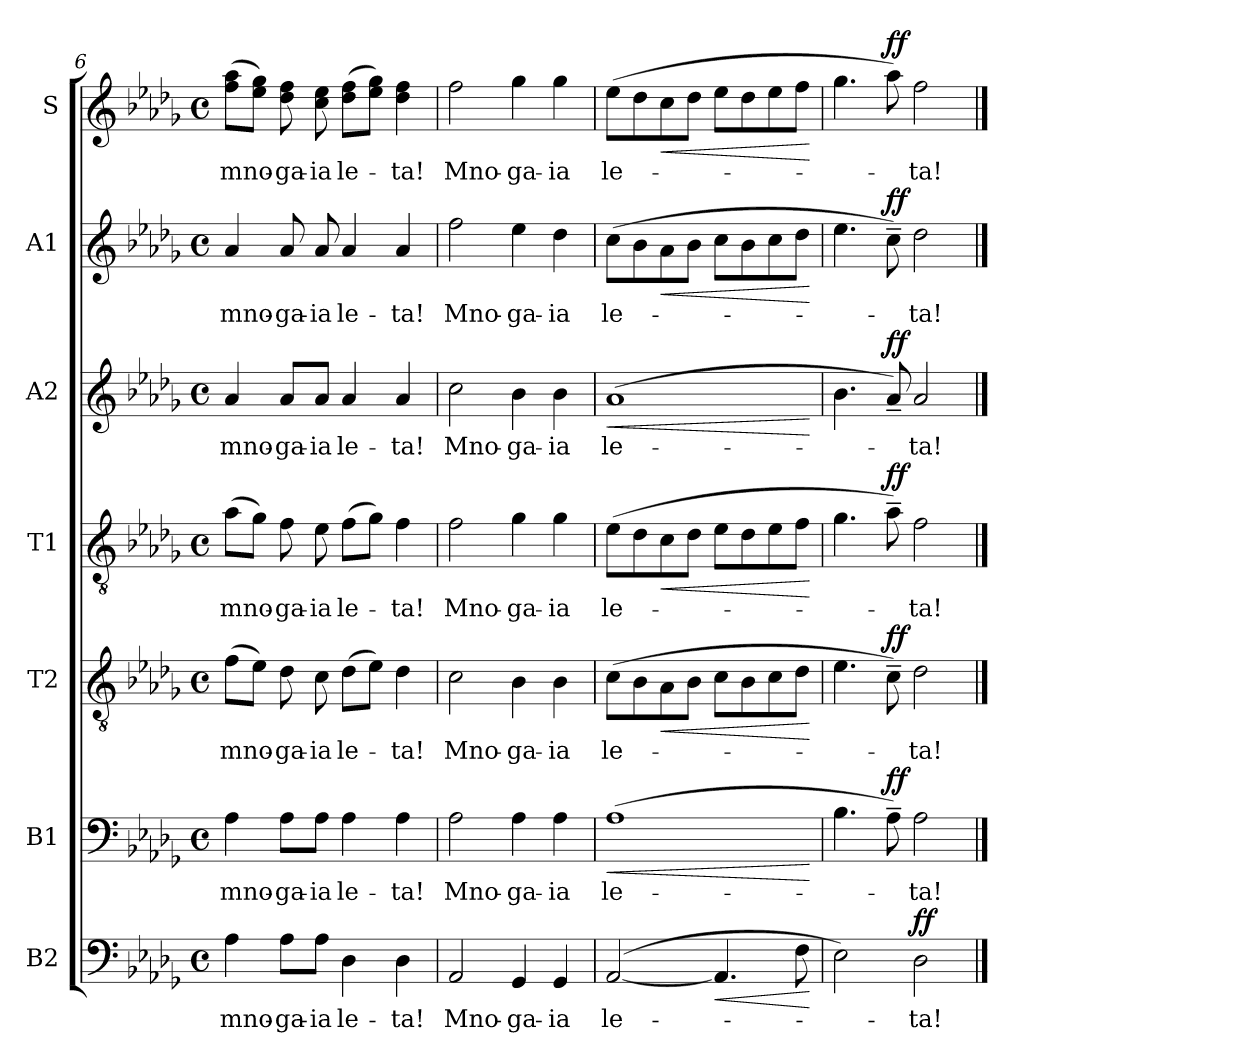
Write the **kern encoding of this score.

**kern	**text	**dynam	**kern	**text	**dynam	**kern	**text	**dynam	**kern	**text	**dynam	**kern	**text	**dynam	**kern	**text	**dynam	**kern	**text	**dynam
*part7	*part7	*part7	*part6	*part6	*part6	*part5	*part5	*part5	*part4	*part4	*part4	*part3	*part3	*part3	*part2	*part2	*part2	*part1	*part1	*part1
*staff7	*staff7	*staff7	*staff6	*staff6	*staff6	*staff5	*staff5	*staff5	*staff4	*staff4	*staff4	*staff3	*staff3	*staff3	*staff2	*staff2	*staff2	*staff1	*staff1	*staff1
*I"B2	*	*	*I"B1	*	*	*I"T2	*	*	*I"T1	*	*	*I"A2	*	*	*I"A1	*	*	*I"S	*	*
*I'B2	*	*	*I'B1	*	*	*I'T2	*	*	*I'T1	*	*	*I'A2	*	*	*I'A1	*	*	*I'S	*	*
*clefF4	*	*	*clefF4	*	*	*clefGv2	*	*	*clefGv2	*	*	*clefG2	*	*	*clefG2	*	*	*clefG2	*	*
*k[b-e-a-d-g-]	*	*	*k[b-e-a-d-g-]	*	*	*k[b-e-a-d-g-]	*	*	*k[b-e-a-d-g-]	*	*	*k[b-e-a-d-g-]	*	*	*k[b-e-a-d-g-]	*	*	*k[b-e-a-d-g-]	*	*
*M4/4	*	*	*M4/4	*	*	*M4/4	*	*	*M4/4	*	*	*M4/4	*	*	*M4/4	*	*	*M4/4	*	*
*met(c)	*	*	*met(c)	*	*	*met(c)	*	*	*met(c)	*	*	*met(c)	*	*	*met(c)	*	*	*met(c)	*	*
=6	=6	=6	=6	=6	=6	=6	=6	=6	=6	=6	=6	=6	=6	=6	=6	=6	=6	=6	=6	=6
!	!LO:LY:b	!	!	!LO:LY:b	!	!	!LO:LY:b	!	!	!LO:LY:b	!	!	!LO:LY:b	!	!	!LO:LY:b	!	!	!LO:LY:b	!
4A-\	mno-	.	4A-\	mno-	.	(>8f\L	mno-	.	(>8a-\L	mno-	.	4a-/	mno-	.	4a-/	mno-	.	(>8ff\ 8aa-\L	mno-	.
.	.	.	.	.	.	8e-\J)	.	.	8g-\J)	.	.	.	.	.	.	.	.	8ee-\ 8gg-\J)	.	.
!	!LO:LY:b	!	!	!LO:LY:b	!	!	!LO:LY:b	!	!	!LO:LY:b	!	!	!LO:LY:b	!	!	!LO:LY:b	!	!	!LO:LY:b	!
8A-\L	-ga-	.	8A-\L	-ga-	.	8d-\	-ga-	.	8f\	-ga-	.	8a-/L	-ga-	.	8a-/	-ga-	.	8dd-\ 8ff\	-ga-	.
!	!LO:LY:b	!	!	!LO:LY:b	!	!	!LO:LY:b	!	!	!LO:LY:b	!	!	!LO:LY:b	!	!	!LO:LY:b	!	!	!LO:LY:b	!
8A-\J	-ia	.	8A-\J	-ia	.	8c\	-ia	.	8e-\	-ia	.	8a-/J	-ia	.	8a-/	-ia	.	8cc\ 8ee-\	-ia	.
!	!LO:LY:b	!	!	!LO:LY:b	!	!	!LO:LY:b	!	!	!LO:LY:b	!	!	!LO:LY:b	!	!	!LO:LY:b	!	!	!LO:LY:b	!
4D-\	le-	.	4A-\	le-	.	(>8d-\L	le-	.	(>8f\L	le-	.	4a-/	le-	.	4a-/	le-	.	(>8dd-\ 8ff\L	le-	.
.	.	.	.	.	.	8e-\J)	.	.	8g-\J)	.	.	.	.	.	.	.	.	8ee-\ 8gg-\J)	.	.
!	!LO:LY:b	!	!	!LO:LY:b	!	!	!LO:LY:b	!	!	!LO:LY:b	!	!	!LO:LY:b	!	!	!LO:LY:b	!	!	!LO:LY:b	!
4D-\	-ta!	.	4A-\	-ta!	.	4d-\	-ta!	.	4f\	-ta!	.	4a-/	-ta!	.	4a-/	-ta!	.	4dd-\ 4ff\	-ta!	.
=7	=7	=7	=7	=7	=7	=7	=7	=7	=7	=7	=7	=7	=7	=7	=7	=7	=7	=7	=7	=7
!	!LO:LY:b	!	!	!LO:LY:b	!	!	!LO:LY:b	!	!	!LO:LY:b	!	!	!LO:LY:b	!	!	!LO:LY:b	!	!	!LO:LY:b	!
2AA-/	Mno-	.	2A-\	Mno-	.	2c\	Mno-	.	2f\	Mno-	.	2cc\	Mno-	.	2ff\	Mno-	.	2ff\	Mno-	.
!	!LO:LY:b	!	!	!LO:LY:b	!	!	!LO:LY:b	!	!	!LO:LY:b	!	!	!LO:LY:b	!	!	!LO:LY:b	!	!	!LO:LY:b	!
4GG-/	-ga-	.	4A-\	-ga-	.	4B-\	-ga-	.	4g-\	-ga-	.	4b-\	-ga-	.	4ee-\	-ga-	.	4gg-\	-ga-	.
!	!LO:LY:b	!	!	!LO:LY:b	!	!	!LO:LY:b	!	!	!LO:LY:b	!	!	!LO:LY:b	!	!	!LO:LY:b	!	!	!LO:LY:b	!
4GG-/	-ia	.	4A-\	-ia	.	4B-\	-ia	.	4g-\	-ia	.	4b-\	-ia	.	4dd-\	-ia	.	4gg-\	-ia	.
!!LO:PB:g=z
=8	=8	=8	=8	=8	=8	=8	=8	=8	=8	=8	=8	=8	=8	=8	=8	=8	=8	=8	=8	=8
!	!LO:LY:b	!	!	!LO:LY:b	!LO:HP:b	!	!LO:LY:b	!	!	!LO:LY:b	!	!	!LO:LY:b	!LO:HP:b	!	!LO:LY:b	!	!	!LO:LY:b	!
(>[2AA-/	le-	.	(>1A-	le-	<	(>8c\L	le-	.	(>8e-\L	le-	.	(>1a-	le-	<	(>8cc\L	le-	.	(>8ee-\L	le-	.
.	.	.	.	.	.	8B-\	.	.	8d-\	.	.	.	.	.	8b-\	.	.	8dd-\	.	.
!	!	!	!	!	!	!	!	!LO:HP:b	!	!	!LO:HP:b	!	!	!	!	!	!LO:HP:b	!	!	!LO:HP:b
.	.	.	.	.	.	8A-\	.	<	8c\	.	<	.	.	.	8a-\	.	<	8cc\	.	<
.	.	.	.	.	.	8B-\J	.	.	8d-\J	.	.	.	.	.	8b-\J	.	.	8dd-\J	.	.
!	!	!LO:HP:b	!	!	!	!	!	!	!	!	!	!	!	!	!	!	!	!	!	!
4.AA-/]	.	<	.	.	.	8c\L	.	.	8e-\L	.	.	.	.	.	8cc\L	.	.	8ee-\L	.	.
.	.	.	.	.	.	8B-\	.	.	8d-\	.	.	.	.	.	8b-\	.	.	8dd-\	.	.
.	.	.	.	.	.	8c\	.	.	8e-\	.	.	.	.	.	8cc\	.	.	8ee-\	.	.
8F\	.	.	.	.	.	8d-\J	.	.	8f\J	.	.	.	.	.	8dd-\J	.	.	8ff\J	.	.
.	.	[	.	.	[	.	.	[	.	.	[	.	.	[	.	.	[	.	.	[
=9	=9	=9	=9	=9	=9	=9	=9	=9	=9	=9	=9	=9	=9	=9	=9	=9	=9	=9	=9	=9
2E-\)	.	.	4.B-\	.	.	4.e-\	.	.	4.g-\	.	.	4.b-\	.	.	4.ee-\	.	.	4.gg-\	.	.
!	!	!	!	!	!LO:DY:b	!	!	!LO:DY:b	!	!	!LO:DY:b	!	!	!LO:DY:b	!	!	!LO:DY:b	!	!	!LO:DY:b
.	.	.	8A-~\)	.	ff	8c~\)	.	ff	8a-~\)	.	ff	8a-~/)	.	ff	8cc~\)	.	ff	8aa-\)	.	ff
!	!LO:LY:b	!LO:DY:b	!	!LO:LY:b	!	!	!LO:LY:b	!	!	!LO:LY:b	!	!	!LO:LY:b	!	!	!LO:LY:b	!	!	!LO:LY:b	!
2D-\	-ta!	ff	2A-\	-ta!	.	2d-\	-ta!	.	2f\	-ta!	.	2a-/	-ta!	.	2dd-\	-ta!	.	2ff\	-ta!	.
==	==	==	==	==	==	==	==	==	==	==	==	==	==	==	==	==	==	==	==	==
*-	*-	*-	*-	*-	*-	*-	*-	*-	*-	*-	*-	*-	*-	*-	*-	*-	*-	*-	*-	*-
